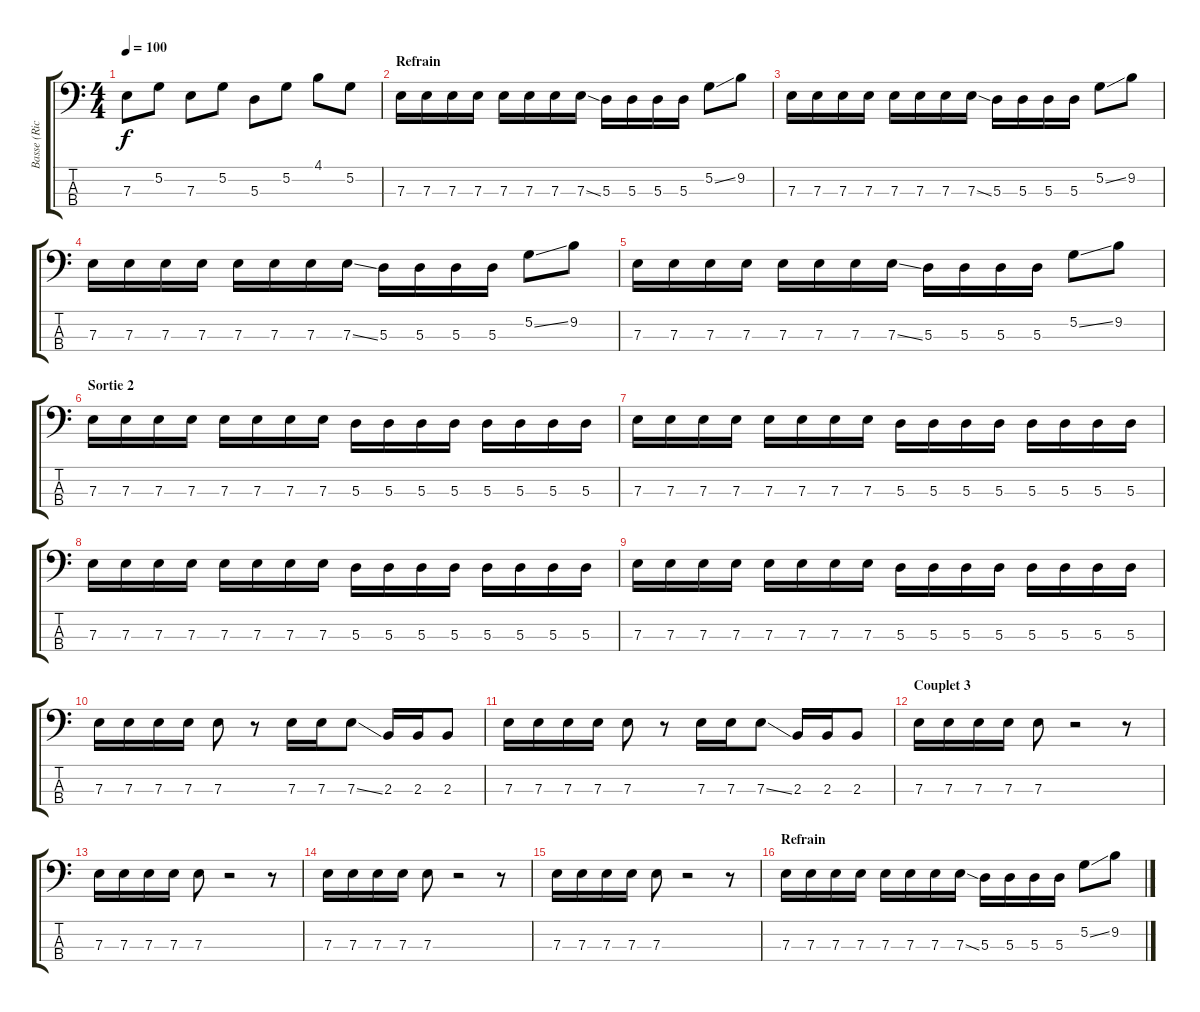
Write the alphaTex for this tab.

\track ("Basse (Richard)" "Basse (Ric") {instrument electricbasspick}
\staff {score tabs}
\tuning (G2 D2 A1 E1) {hide}
\ts (4 4)
\tempo 100
\clef f4
\ks c
7.3.8{dy f} 5.2.8 7.3.8 5.2.8 5.3.8 5.2.8 4.1.8 5.2.8 |
\section ("" "Refrain")
7.3.16 7.3.16 7.3.16 7.3.16 7.3.16 7.3.16 7.3.16 7.3{ss}.16 5.3.16 5.3.16 5.3.16 5.3.16 5.2{ss}.8 9.2.8 |
7.3.16 7.3.16 7.3.16 7.3.16 7.3.16 7.3.16 7.3.16 7.3{ss}.16 5.3.16 5.3.16 5.3.16 5.3.16 5.2{ss}.8 9.2.8 |
7.3.16 7.3.16 7.3.16 7.3.16 7.3.16 7.3.16 7.3.16 7.3{ss}.16 5.3.16 5.3.16 5.3.16 5.3.16 5.2{ss}.8 9.2.8 |
7.3.16 7.3.16 7.3.16 7.3.16 7.3.16 7.3.16 7.3.16 7.3{ss}.16 5.3.16 5.3.16 5.3.16 5.3.16 5.2{ss}.8 9.2.8 |
\section ("" "Sortie 2")
7.3.16 7.3.16 7.3.16 7.3.16 7.3.16 7.3.16 7.3.16 7.3.16 5.3.16 5.3.16 5.3.16 5.3.16 5.3.16 5.3.16 5.3.16 5.3.16 |
7.3.16 7.3.16 7.3.16 7.3.16 7.3.16 7.3.16 7.3.16 7.3.16 5.3.16 5.3.16 5.3.16 5.3.16 5.3.16 5.3.16 5.3.16 5.3.16 |
7.3.16 7.3.16 7.3.16 7.3.16 7.3.16 7.3.16 7.3.16 7.3.16 5.3.16 5.3.16 5.3.16 5.3.16 5.3.16 5.3.16 5.3.16 5.3.16 |
7.3.16 7.3.16 7.3.16 7.3.16 7.3.16 7.3.16 7.3.16 7.3.16 5.3.16 5.3.16 5.3.16 5.3.16 5.3.16 5.3.16 5.3.16 5.3.16 |
7.3.16 7.3.16 7.3.16 7.3.16 7.3.8 r.8 7.3.16 7.3.16 7.3{ss}.8 2.3.16 2.3.16 2.3.8 |
7.3.16 7.3.16 7.3.16 7.3.16 7.3.8 r.8 7.3.16 7.3.16 7.3{ss}.8 2.3.16 2.3.16 2.3.8 |
\section ("" "Couplet 3")
7.3.16 7.3.16 7.3.16 7.3.16 7.3.8 r.2 r.8 |
7.3.16 7.3.16 7.3.16 7.3.16 7.3.8 r.2 r.8 |
7.3.16 7.3.16 7.3.16 7.3.16 7.3.8 r.2 r.8 |
7.3.16 7.3.16 7.3.16 7.3.16 7.3.8 r.2 r.8 |
\section ("" "Refrain")
7.3.16 7.3.16 7.3.16 7.3.16 7.3.16 7.3.16 7.3.16 7.3{ss}.16 5.3.16 5.3.16 5.3.16 5.3.16 5.2{ss}.8 9.2.8
